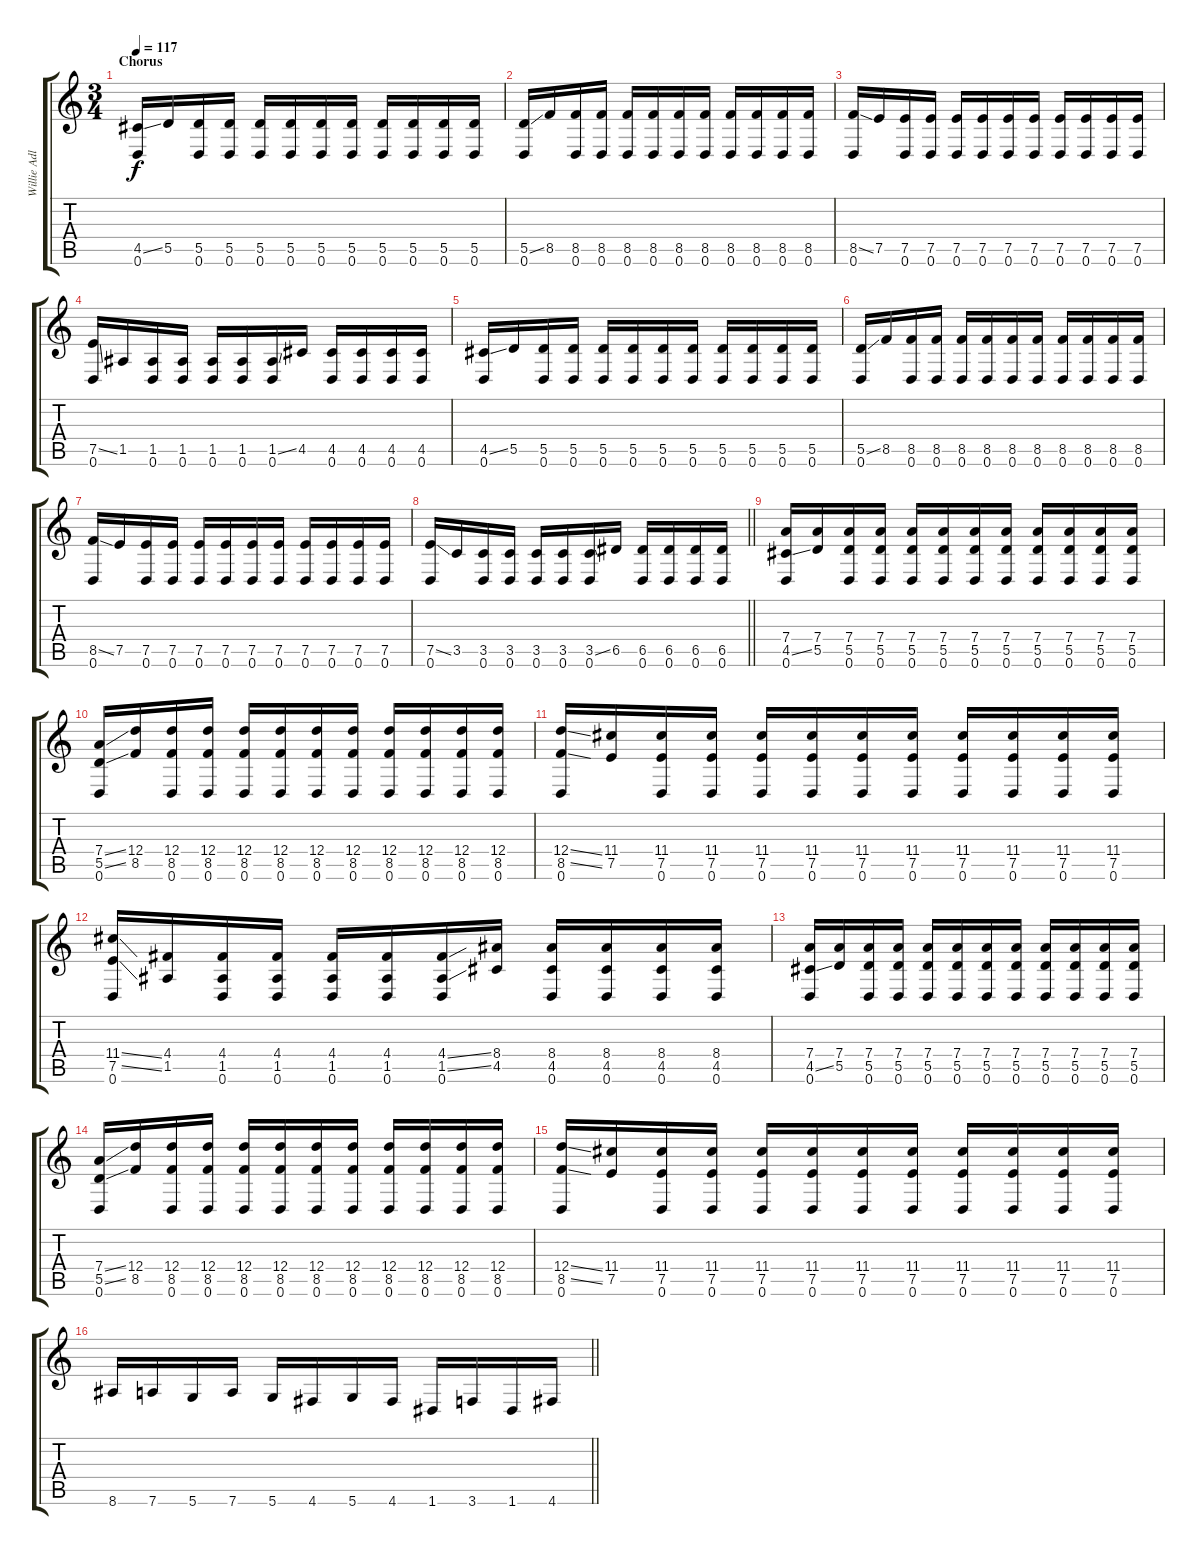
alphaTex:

\track ("Willie Adler" "Willie Adl") {instrument distortionguitar}
\staff {score tabs}
\tuning (E4 B3 G3 D3 A2 D2) {hide}
\ts (3 4)
\section ("" "Chorus")
\tempo 117
\clef g2
\ks c
(4.5{ss} 0.6).16{dy f} 5.5.16 (5.5 0.6).16 (5.5 0.6).16 (5.5 0.6).16 (5.5 0.6).16 (5.5 0.6).16 (5.5 0.6).16 (5.5 0.6).16 (5.5 0.6).16 (5.5 0.6).16 (5.5 0.6).16 |
(5.5{ss} 0.6).16 8.5.16 (8.5 0.6).16 (8.5 0.6).16 (8.5 0.6).16 (8.5 0.6).16 (8.5 0.6).16 (8.5 0.6).16 (8.5 0.6).16 (8.5 0.6).16 (8.5 0.6).16 (8.5 0.6).16 |
(8.5{ss} 0.6).16 7.5.16 (7.5 0.6).16 (7.5 0.6).16 (7.5 0.6).16 (7.5 0.6).16 (7.5 0.6).16 (7.5 0.6).16 (7.5 0.6).16 (7.5 0.6).16 (7.5 0.6).16 (7.5 0.6).16 |
(7.5{ss} 0.6).16 1.5.16 (1.5 0.6).16 (1.5 0.6).16 (1.5 0.6).16 (1.5 0.6).16 (1.5{ss} 0.6).16 4.5.16 (4.5 0.6).16 (4.5 0.6).16 (4.5 0.6).16 (4.5 0.6).16 |
(4.5{ss} 0.6).16 5.5.16 (5.5 0.6).16 (5.5 0.6).16 (5.5 0.6).16 (5.5 0.6).16 (5.5 0.6).16 (5.5 0.6).16 (5.5 0.6).16 (5.5 0.6).16 (5.5 0.6).16 (5.5 0.6).16 |
(5.5{ss} 0.6).16 8.5.16 (8.5 0.6).16 (8.5 0.6).16 (8.5 0.6).16 (8.5 0.6).16 (8.5 0.6).16 (8.5 0.6).16 (8.5 0.6).16 (8.5 0.6).16 (8.5 0.6).16 (8.5 0.6).16 |
(8.5{ss} 0.6).16 7.5.16 (7.5 0.6).16 (7.5 0.6).16 (7.5 0.6).16 (7.5 0.6).16 (7.5 0.6).16 (7.5 0.6).16 (7.5 0.6).16 (7.5 0.6).16 (7.5 0.6).16 (7.5 0.6).16 |
\barLineRight lightlight
(7.5{ss} 0.6).16 3.5.16 (3.5 0.6).16 (3.5 0.6).16 (3.5 0.6).16 (3.5 0.6).16 (3.5{ss} 0.6).16 6.5.16 (6.5 0.6).16 (6.5 0.6).16 (6.5 0.6).16 (6.5 0.6).16 |
(7.4 4.5{ss} 0.6).16 (7.4 5.5).16 (7.4 5.5 0.6).16 (7.4 5.5 0.6).16 (7.4 5.5 0.6).16 (7.4 5.5 0.6).16 (7.4 5.5 0.6).16 (7.4 5.5 0.6).16 (7.4 5.5 0.6).16 (7.4 5.5 0.6).16 (7.4 5.5 0.6).16 (7.4 5.5 0.6).16 |
(7.4{ss} 5.5{ss} 0.6).16 (12.4 8.5).16 (12.4 8.5 0.6).16 (12.4 8.5 0.6).16 (12.4 8.5 0.6).16 (12.4 8.5 0.6).16 (12.4 8.5 0.6).16 (12.4 8.5 0.6).16 (12.4 8.5 0.6).16 (12.4 8.5 0.6).16 (12.4 8.5 0.6).16 (12.4 8.5 0.6).16 |
(12.4{ss} 8.5{ss} 0.6).16 (11.4 7.5).16 (11.4 7.5 0.6).16 (11.4 7.5 0.6).16 (11.4 7.5 0.6).16 (11.4 7.5 0.6).16 (11.4 7.5 0.6).16 (11.4 7.5 0.6).16 (11.4 7.5 0.6).16 (11.4 7.5 0.6).16 (11.4 7.5 0.6).16 (11.4 7.5 0.6).16 |
(11.4{ss} 7.5{ss} 0.6).16 (4.4 1.5).16 (4.4 1.5 0.6).16 (4.4 1.5 0.6).16 (4.4 1.5 0.6).16 (4.4 1.5 0.6).16 (4.4{ss} 1.5{ss} 0.6).16 (8.4 4.5).16 (8.4 4.5 0.6).16 (8.4 4.5 0.6).16 (8.4 4.5 0.6).16 (8.4 4.5 0.6).16 |
(7.4 4.5{ss} 0.6).16 (7.4 5.5).16 (7.4 5.5 0.6).16 (7.4 5.5 0.6).16 (7.4 5.5 0.6).16 (7.4 5.5 0.6).16 (7.4 5.5 0.6).16 (7.4 5.5 0.6).16 (7.4 5.5 0.6).16 (7.4 5.5 0.6).16 (7.4 5.5 0.6).16 (7.4 5.5 0.6).16 |
(7.4{ss} 5.5{ss} 0.6).16 (12.4 8.5).16 (12.4 8.5 0.6).16 (12.4 8.5 0.6).16 (12.4 8.5 0.6).16 (12.4 8.5 0.6).16 (12.4 8.5 0.6).16 (12.4 8.5 0.6).16 (12.4 8.5 0.6).16 (12.4 8.5 0.6).16 (12.4 8.5 0.6).16 (12.4 8.5 0.6).16 |
(12.4{ss} 8.5{ss} 0.6).16 (11.4 7.5).16 (11.4 7.5 0.6).16 (11.4 7.5 0.6).16 (11.4 7.5 0.6).16 (11.4 7.5 0.6).16 (11.4 7.5 0.6).16 (11.4 7.5 0.6).16 (11.4 7.5 0.6).16 (11.4 7.5 0.6).16 (11.4 7.5 0.6).16 (11.4 7.5 0.6).16 |
\barLineRight lightlight
8.6.16 7.6.16 5.6.16 7.6.16 5.6.16 4.6.16 5.6.16 4.6.16 1.6.16 3.6.16 1.6.16 4.6.16
